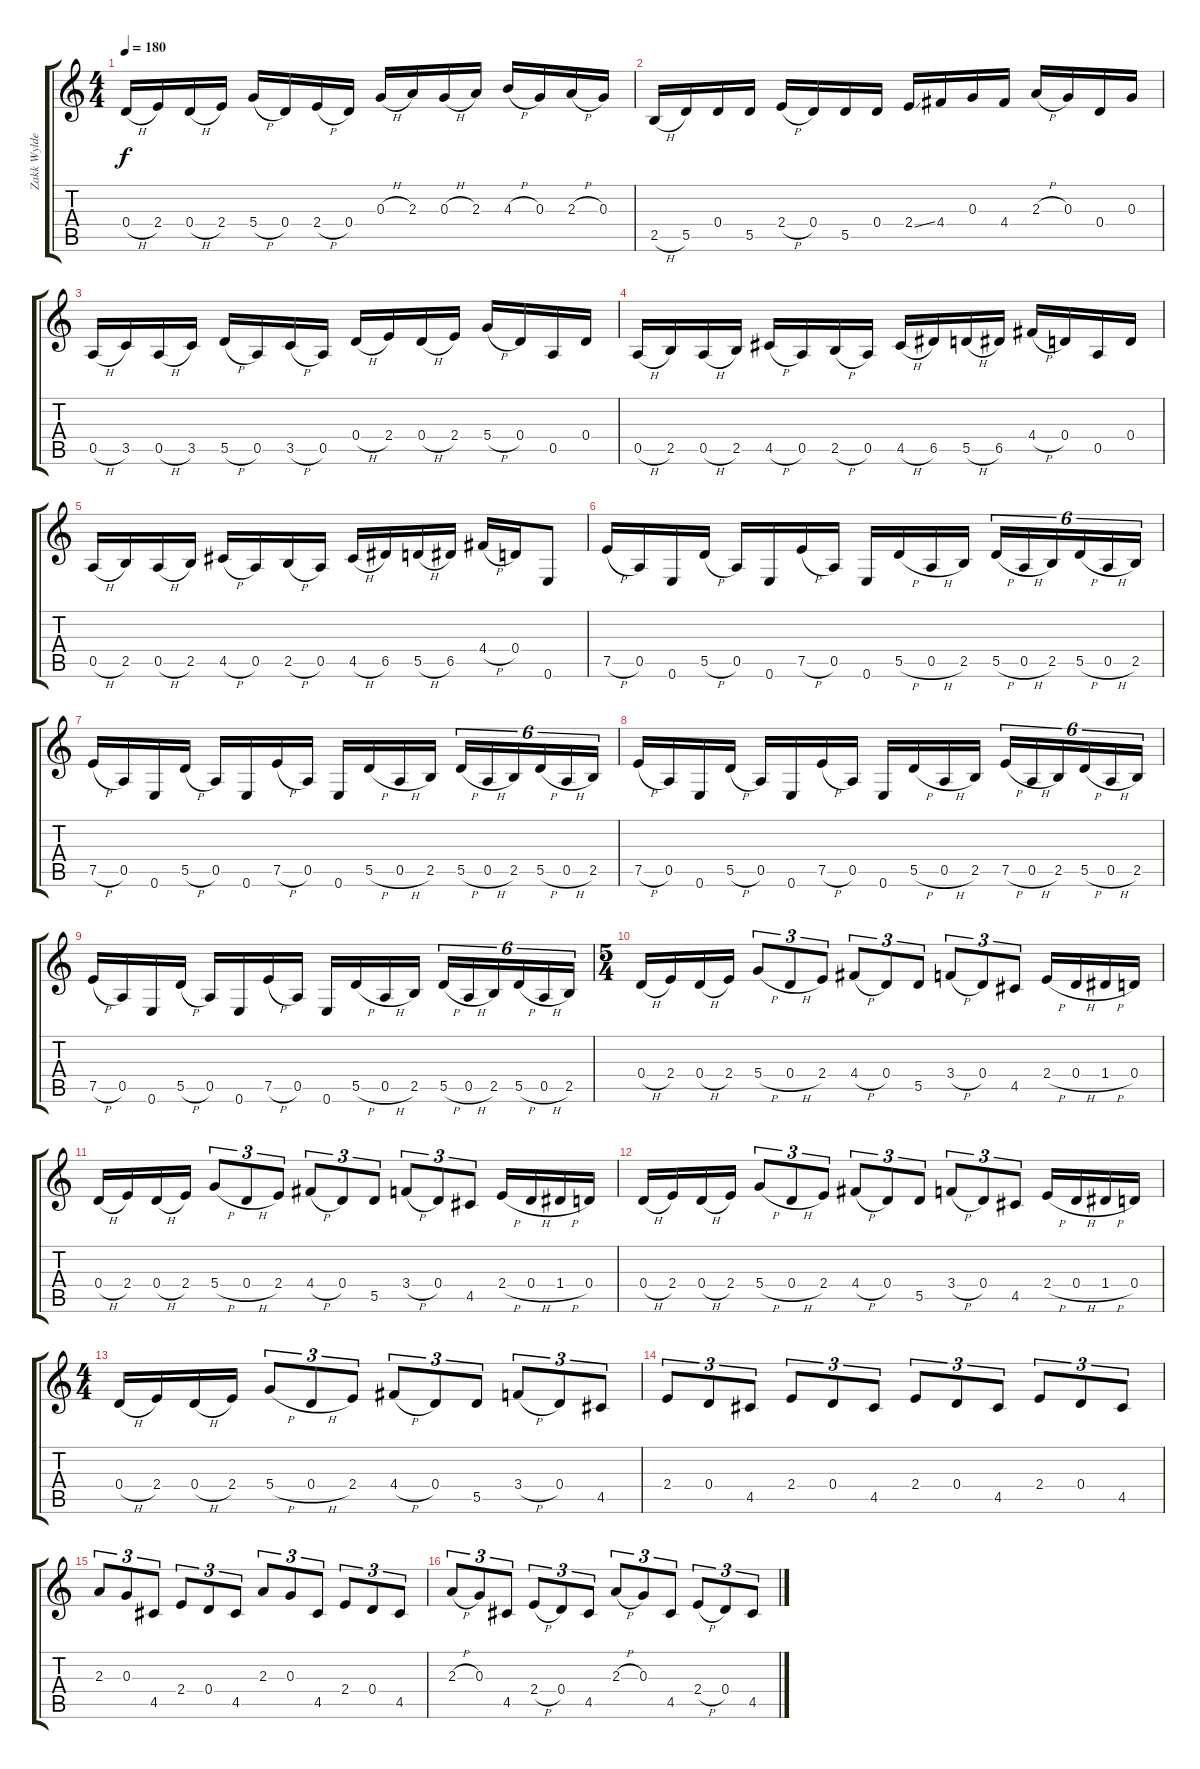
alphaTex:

\track ("Zakk Wylde" "Zakk Wylde") {instrument overdrivenguitar}
\staff {score tabs}
\tuning (E4 B3 G3 D3 A2 E2) {hide}
\ts (4 4)
\tempo 180
\clef g2
\ks c
0.4{h}.16{dy f} 2.4.16 0.4{h}.16 2.4.16 5.4{h}.16 0.4.16 2.4{h}.16 0.4.16 0.3{h}.16 2.3.16 0.3{h}.16 2.3.16 4.3{h}.16 0.3.16 2.3{h}.16 0.3.16 |
2.5{h}.16 5.5.16 0.4.16 5.5.16 2.4{h}.16 0.4.16 5.5.16 0.4.16 2.4{ss}.16 4.4.16 0.3.16 4.4.16 2.3{h}.16 0.3.16 0.4.16 0.3.16 |
0.5{h}.16 3.5.16 0.5{h}.16 3.5.16 5.5{h}.16 0.5.16 3.5{h}.16 0.5.16 0.4{h}.16 2.4.16 0.4{h}.16 2.4.16 5.4{h}.16 0.4.16 0.5.16 0.4.16 |
0.5{h}.16 2.5.16 0.5{h}.16 2.5.16 4.5{h}.16 0.5.16 2.5{h}.16 0.5.16 4.5{h}.16 6.5.16 5.5{h}.16 6.5.16 4.4{h}.16 0.4.16 0.5.16 0.4.16 |
0.5{h}.16 2.5.16 0.5{h}.16 2.5.16 4.5{h}.16 0.5.16 2.5{h}.16 0.5.16 4.5{h}.16 6.5.16 5.5{h}.16 6.5.16 4.4{h}.16 0.4.16 0.6.8 |
7.5{h}.16 0.5.16 0.6.16 5.5{h}.16 0.5.16 0.6.16 7.5{h}.16 0.5.16 0.6.16 5.5{h}.16 0.5{h}.16 2.5.16 5.5{h}.16{tu (6 4)} 0.5{h}.16{tu (6 4)} 2.5.16{tu (6 4)} 5.5{h}.16{tu (6 4)} 0.5{h}.16{tu (6 4)} 2.5.16{tu (6 4)} |
7.5{h}.16 0.5.16 0.6.16 5.5{h}.16 0.5.16 0.6.16 7.5{h}.16 0.5.16 0.6.16 5.5{h}.16 0.5{h}.16 2.5.16 5.5{h}.16{tu (6 4)} 0.5{h}.16{tu (6 4)} 2.5.16{tu (6 4)} 5.5{h}.16{tu (6 4)} 0.5{h}.16{tu (6 4)} 2.5.16{tu (6 4)} |
7.5{h}.16 0.5.16 0.6.16 5.5{h}.16 0.5.16 0.6.16 7.5{h}.16 0.5.16 0.6.16 5.5{h}.16 0.5{h}.16 2.5.16 7.5{h}.16{tu (6 4)} 0.5{h}.16{tu (6 4)} 2.5.16{tu (6 4)} 5.5{h}.16{tu (6 4)} 0.5{h}.16{tu (6 4)} 2.5.16{tu (6 4)} |
7.5{h}.16 0.5.16 0.6.16 5.5{h}.16 0.5.16 0.6.16 7.5{h}.16 0.5.16 0.6.16 5.5{h}.16 0.5{h}.16 2.5.16 5.5{h}.16{tu (6 4)} 0.5{h}.16{tu (6 4)} 2.5.16{tu (6 4)} 5.5{h}.16{tu (6 4)} 0.5{h}.16{tu (6 4)} 2.5.16{tu (6 4)} |
\ts (5 4)
0.4{h}.16 2.4.16 0.4{h}.16 2.4.16 5.4{h}.8{tu (3 2)} 0.4{h}.8{tu (3 2)} 2.4.8{tu (3 2)} 4.4{h}.8{tu (3 2)} 0.4.8{tu (3 2)} 5.5.8{tu (3 2)} 3.4{h}.8{tu (3 2)} 0.4.8{tu (3 2)} 4.5.8{tu (3 2)} 2.4{h}.16 0.4{h}.16 1.4{h}.16 0.4.16 |
0.4{h}.16 2.4.16 0.4{h}.16 2.4.16 5.4{h}.8{tu (3 2)} 0.4{h}.8{tu (3 2)} 2.4.8{tu (3 2)} 4.4{h}.8{tu (3 2)} 0.4.8{tu (3 2)} 5.5.8{tu (3 2)} 3.4{h}.8{tu (3 2)} 0.4.8{tu (3 2)} 4.5.8{tu (3 2)} 2.4{h}.16 0.4{h}.16 1.4{h}.16 0.4.16 |
0.4{h}.16 2.4.16 0.4{h}.16 2.4.16 5.4{h}.8{tu (3 2)} 0.4{h}.8{tu (3 2)} 2.4.8{tu (3 2)} 4.4{h}.8{tu (3 2)} 0.4.8{tu (3 2)} 5.5.8{tu (3 2)} 3.4{h}.8{tu (3 2)} 0.4.8{tu (3 2)} 4.5.8{tu (3 2)} 2.4{h}.16 0.4{h}.16 1.4{h}.16 0.4.16 |
\ts (4 4)
0.4{h}.16 2.4.16 0.4{h}.16 2.4.16 5.4{h}.8{tu (3 2)} 0.4{h}.8{tu (3 2)} 2.4.8{tu (3 2)} 4.4{h}.8{tu (3 2)} 0.4.8{tu (3 2)} 5.5.8{tu (3 2)} 3.4{h}.8{tu (3 2)} 0.4.8{tu (3 2)} 4.5.8{tu (3 2)} |
2.4.8{tu (3 2)} 0.4.8{tu (3 2)} 4.5.8{tu (3 2)} 2.4.8{tu (3 2)} 0.4.8{tu (3 2)} 4.5.8{tu (3 2)} 2.4.8{tu (3 2)} 0.4.8{tu (3 2)} 4.5.8{tu (3 2)} 2.4.8{tu (3 2)} 0.4.8{tu (3 2)} 4.5.8{tu (3 2)} |
2.3.8{tu (3 2)} 0.3.8{tu (3 2)} 4.5.8{tu (3 2)} 2.4.8{tu (3 2)} 0.4.8{tu (3 2)} 4.5.8{tu (3 2)} 2.3.8{tu (3 2)} 0.3.8{tu (3 2)} 4.5.8{tu (3 2)} 2.4.8{tu (3 2)} 0.4.8{tu (3 2)} 4.5.8{tu (3 2)} |
2.3{h}.8{tu (3 2)} 0.3.8{tu (3 2)} 4.5.8{tu (3 2)} 2.4{h}.8{tu (3 2)} 0.4.8{tu (3 2)} 4.5.8{tu (3 2)} 2.3{h}.8{tu (3 2)} 0.3.8{tu (3 2)} 4.5.8{tu (3 2)} 2.4{h}.8{tu (3 2)} 0.4.8{tu (3 2)} 4.5.8{tu (3 2)}
